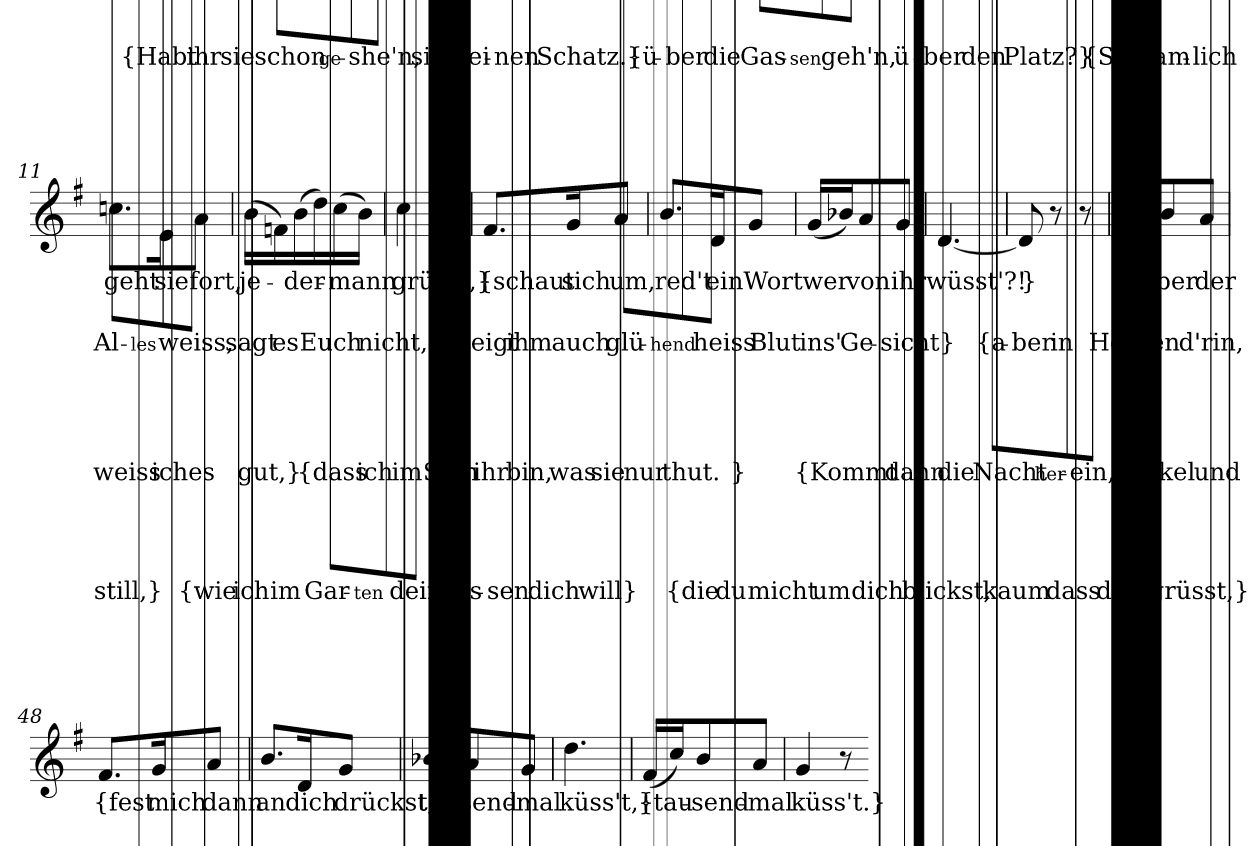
**kern	**text
*part1	*part1
*staff1	*staff1
*clefG2	*
*k[f#]	*
*M3/8	*
=2	=2
(16b/LL	{Habt
16a/J)	.
8b/	ihr
8a/J	sie
=3	=3
8g/L	schon
(qf#	ge-
8e/)	.
8d/J	-she'n,
=4	=4
(16e/LL	sie
16f#/J)	.
8g/	mei-
8a/J	-nen
=5	=5
4b	Schatz.}
8r	.
=6	=6
(16dd\LL	{ü-
16cc#X\J)	.
8dd\	-ber
8cc#\J	die
=7	=7
8b/L	Gas-
(qa	-sen
8g/)	.
8fn/J	geh'n,
=8	=8
(16g/LL	ü-
16a/J)	.
8b/	-ber
8cc#X/J	den
=9	=9
4dd	Platz?}
8r	.
=10	=10
8.g#X/L	{Sitt-
16a/K	-sam-
8b/J	-lich
=11	=11
8.ccn\L	geht
16e\K	sie
8a\J	fort,
=12	=12
(16b\LL	je-
16fn\)	.
(16b\	-der-
16dd\)	.
(16cc\	-mann
16b\JJ)	.
=13	=13
4cc	grüsst,}
8r	.
=14	=14
8.f#/L	{schaut
16g/K	sich
8a/J	um,
=15	=15
8.b/L	red't
16d/K	ein
8g/J	Wort
=16	=16
(16g/LL	wer
16b-X/J)	.
8a/	von
8g/J	ihr
=17	=17
[4.d	wüsst'?!
=18	=18
8d]	}
8r	.
8r	.
=19	=19
(16b/LL	{A-
16a/J)	.
8b/	-ber
8a/J	der
=20	=20
8g/L	Al-
(qf#	-les
8e/)	.
8d/J	weiss,
=21	=21
(16e/LL	sagt
16f#/J)	.
8g/	es
8a/J	Euch
=22	=22
4b	nicht,}
8r	.
=23	=23
(16dd\LL	{steigt
16cc#X\J)	.
8dd\	ihm
8cc#\J	auch
=24	=24
8b/L	glü-
(qa	-hend
8g/)	.
8f#/J	heiss
=25	=25
(16g/LL	Blut
16a/J)	.
8b/	ins'
8cc#X/J	Ge-
=26	=26
4dd	-sicht}
8r	.
=27	=27
8.g#X/L	{a-
16a/K	-ber
8b/J	in
=28	=28
8.ccn\L	Her-
16e\K	-zen
8a\J	d'rin,
=29	=29
(16b\LL	weiss
16fn\)	.
(16b\	ich
16dd\)	.
(16cc\	es
16b\JJ)	.
=30	=30
4cc	gut,}
8r	.
=31	=31
8.f#/L	{dass
16g/K	ich
8a/J	im
=32	=32
8.b/L	Sinn
16d/K	ihr
8g/J	bin,
=33	=33
(16g/LL	was
16b-X/J)	.
8a/	sie
8g/J	nur
=34	=34
[4.dd	thut.
=35	=35
8dd]	}
8r	.
8r	.
=36	=36
(16b/LL	{Kommt
16a/J)	.
8b/	dann
8a/J	die
=37	=37
8g/L	Nacht
(qf#	her-
8e/)	.
8d/J	-ein,
=38	=38
(16e/LL	dun-
16f#/J)	.
8g/	-kel
8a/J	und
=39	=39
4b	still,}
8r	.
=40	=40
(16dd\LL	{wie
16cc#X\J)	.
8dd\	ich
8cc#\J	im
=41	=41
8b/L	Gar-
(qa	-ten
8g/)	.
8f#/J	dein
=42	=42
(16g/LL	küs-
16ee/J)	.
8dd/	-sen
8cc#X/J	dich
=43	=43
4b	will}
8r	.
=44	=44
8.g#X/L	{die
16b/K	du
8cc/J	micht
=45	=45
8.ccn\L	um
16e\K	dich
8a\J	blickst,
=46	=46
(16b\LL	kaum
16fn\)	.
(16b\	dass
16dd\)	.
(16cc\	du
16b\JJ)	.
=47	=47
4cc	grüsst,}
8r	.
=48	=48
8.f#/L	{fest
16g/K	mich
8a/J	dann
=49	=49
8.b/L	an
16d/K	dich
8g/J	drückst,
=50	=50
8b-X/L	tau-
8a/	-send-
8g/J	mal
=51	=51
4.dd	küss't,}
=52	=52
(16f#/LL	{tau-
16cc/J)	.
8b/	-send-
8a/J	-mal
=53	=53
4g	küss't.}
8r	.
=-	=-
*-	*-
